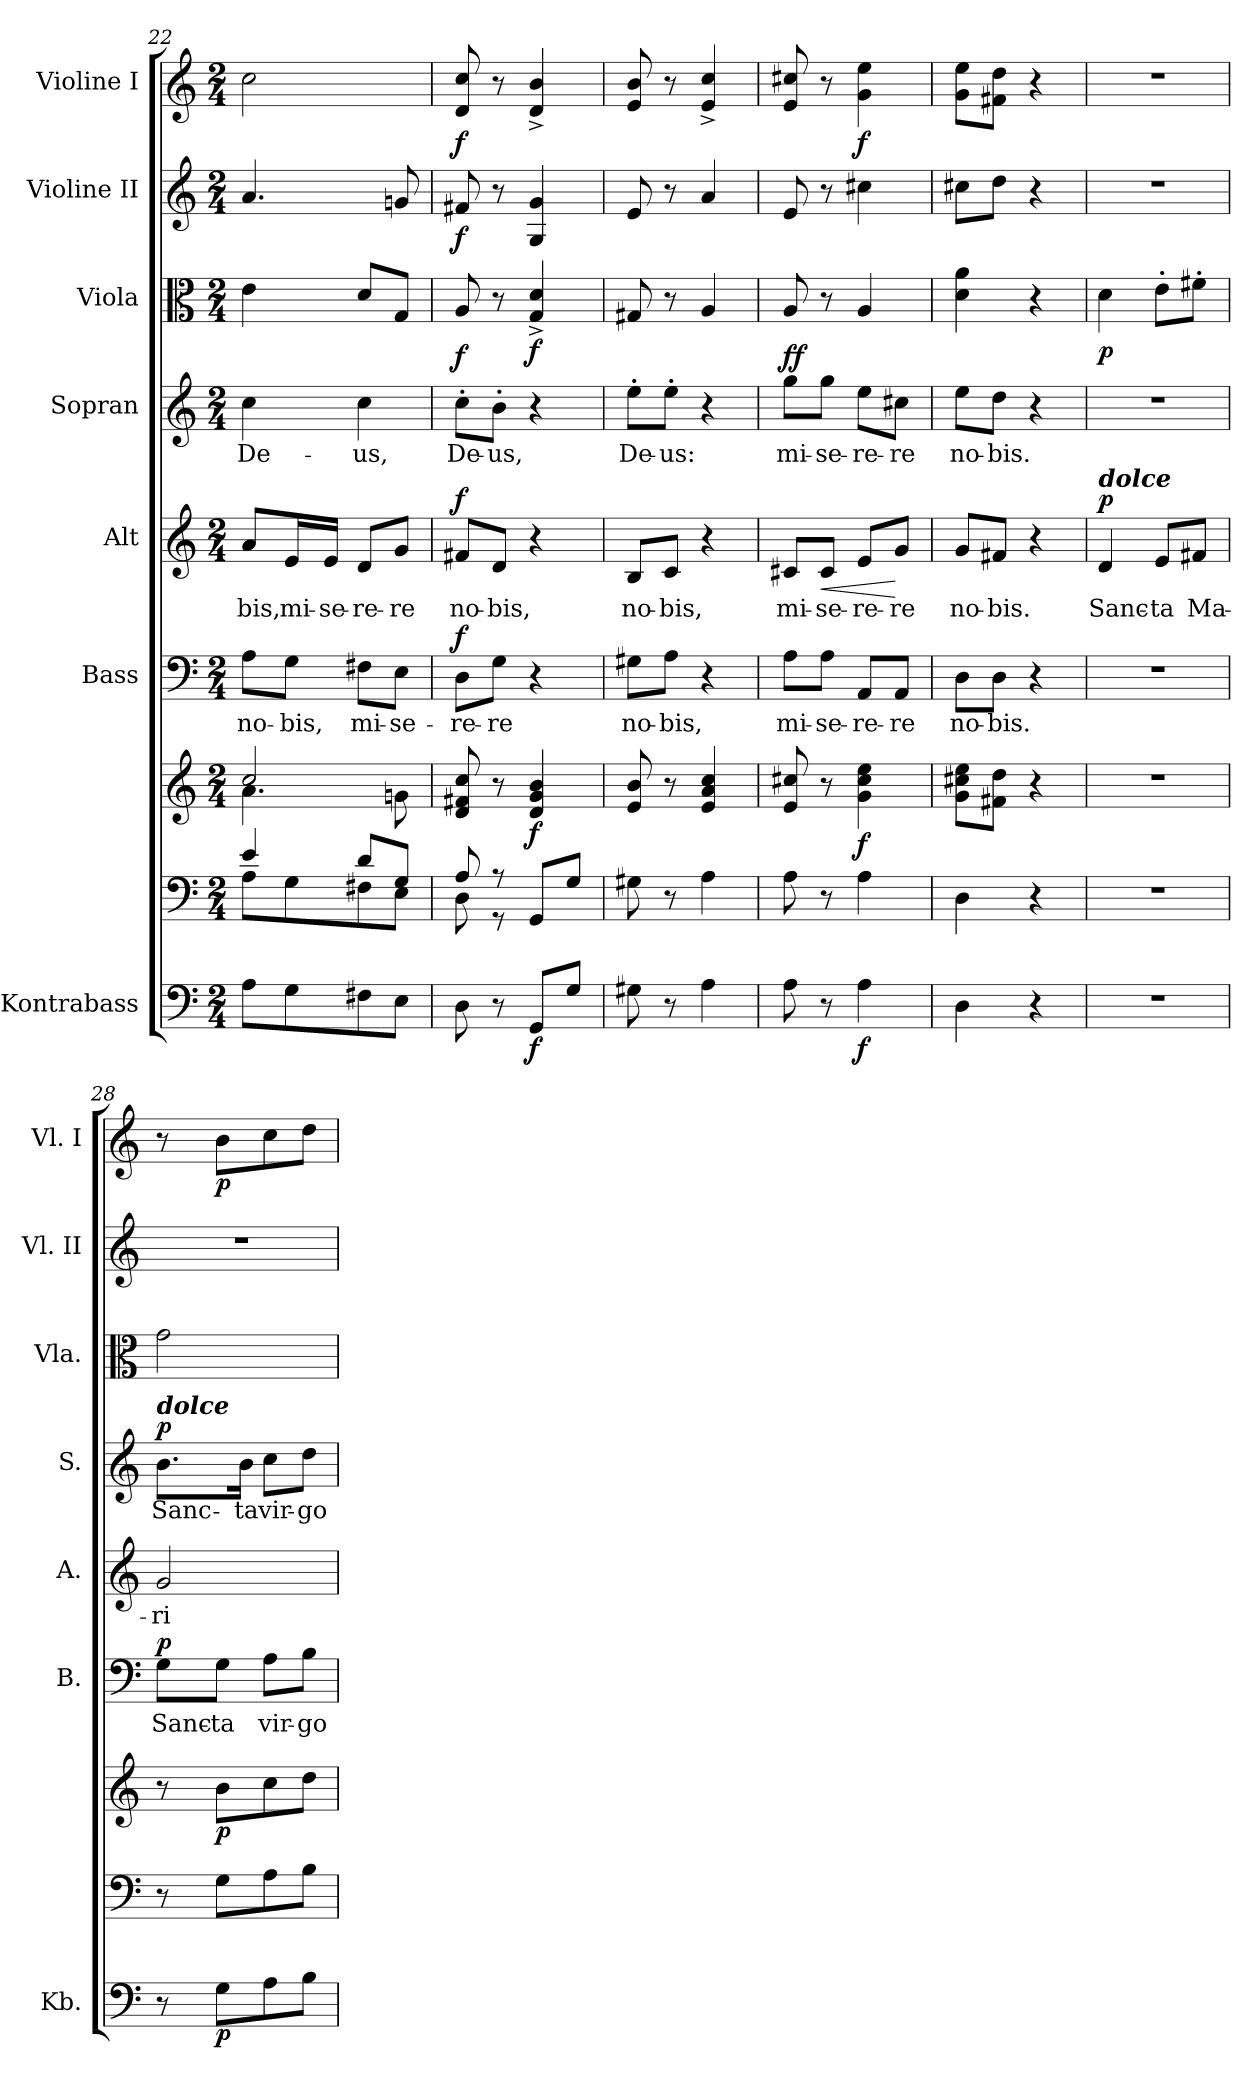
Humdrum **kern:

**kern	**dynam	**kern	**kern	**dynam	**kern	**text	**dynam	**kern	**text	**dynam	**kern	**text	**dynam	**kern	**dynam	**kern	**dynam	**kern	**dynam
*part8	*part8	*part7	*part7	*part7	*part6	*part6	*part6	*part5	*part5	*part5	*part4	*part4	*part4	*part3	*part3	*part2	*part2	*part1	*part1
*staff9	*staff9	*staff8	*staff7	*staff7/8	*staff6	*staff6	*staff6	*staff5	*staff5	*staff5	*staff4	*staff4	*staff4	*staff3	*staff3	*staff2	*staff2	*staff1	*staff1
*I"Kontrabass	*	*	*	*	*I"Bass	*	*	*I"Alt	*	*	*I"Sopran	*	*	*I"Viola	*	*I"Violine II	*	*I"Violine I	*
*I'Kb.	*	*	*	*	*I'B.	*	*	*I'A.	*	*	*I'S.	*	*	*I'Vla.	*	*I'Vl. II	*	*I'Vl. I	*
*clefF4	*	*clefF4	*clefG2	*	*clefF4	*	*	*clefG2	*	*	*clefG2	*	*	*clefC3	*	*clefG2	*	*clefG2	*
*ITrd7c12	*	*	*	*	*	*	*	*	*	*	*	*	*	*	*	*	*	*	*
*k[]	*	*k[]	*k[]	*	*k[]	*	*	*k[]	*	*	*k[]	*	*	*k[]	*	*k[]	*	*k[]	*
*C:	*	*C:	*C:	*	*C:	*	*	*C:	*	*	*C:	*	*	*C:	*	*C:	*	*C:	*
*M2/4	*	*M2/4	*M2/4	*	*M2/4	*	*	*M2/4	*	*	*M2/4	*	*	*M2/4	*	*M2/4	*	*M2/4	*
=22	=22	=22	=22	=22	=22	=22	=22	=22	=22	=22	=22	=22	=22	=22	=22	=22	=22	=22	=22
*	*	*^	*^	*	*	*	*	*	*	*	*	*	*	*	*	*	*	*	*
!	!	!	!	!	!	!	!	!LO:LY:b	!	!	!LO:LY:b	!	!	!LO:LY:b	!	!	!	!	!	!	!
8AA\L	.	4e/	8A\L	2cc/	4.a\	.	8A\L	no-	.	8a/L	-bis,	.	4cc\	De-	.	4e\	.	4.a/	.	2cc\	.
!	!	!	!	!	!	!	!	!LO:LY:b	!	!	!LO:LY:b	!	!	!	!	!	!	!	!	!	!
8GG\	.	.	8G\	.	.	.	8G\J	-bis,	.	16e/L	mi-	.	.	.	.	.	.	.	.	.	.
!	!	!	!	!	!	!	!	!	!	!	!LO:LY:b	!	!	!	!	!	!	!	!	!	!
.	.	.	.	.	.	.	.	.	.	16e/JJ	-se-	.	.	.	.	.	.	.	.	.	.
!	!	!	!	!	!	!	!	!LO:LY:b	!	!	!LO:LY:b	!	!	!LO:LY:b	!	!	!	!	!	!	!
8FF#X\	.	8d/L	8F#X\	.	.	.	8F#X\L	mi-	.	8d/L	-re-	.	4cc\	-us,	.	8d/L	.	.	.	.	.
!	!	!	!	!	!	!	!	!LO:LY:b	!	!	!LO:LY:b	!	!	!	!	!	!	!	!	!	!
8EE\J	.	8G/J	8E\J	.	8gn\	.	8E\J	-se-	.	8g/J	-re	.	.	.	.	8G/J	.	8gn/	.	.	.
=23	=23	=23	=23	=23	=23	=23	=23	=23	=23	=23	=23	=23	=23	=23	=23	=23	=23	=23	=23	=23	=23
!	!	!	!	!	!	!	!	!LO:LY:b	!LO:DY:a	!	!LO:LY:b	!LO:DY:a	!	!LO:LY:b	!LO:DY:a	!	!	!	!LO:DY:b	!	!LO:DY:b
*	*	*	*	*v	*v	*	*	*	*	*	*	*	*	*	*	*	*	*	*	*	*
8DD\	.	8A/	8D\	8d/ 8f#X/ 8cc/	.	8D\L	-re-	f	8f#X/L	no-	f	8cc'>\L	De-	f	8A/	.	8f#X/	f	8d/ 8cc/	f
!	!	!	!	!	!	!	!LO:LY:b	!	!	!LO:LY:b	!	!	!LO:LY:b	!	!	!	!	!	!	!
8r	.	8r	8r	8r	.	8G\J	-re	.	8d/J	-bis,	.	8b'>\J	-us,	.	8r	.	8r	.	8r	.
!	!LO:DY:b	!	!	!	!LO:DY:b	!	!	!	!	!	!	!	!	!	!	!LO:DY:b	!	!	!	!
8GGG/L	f	4ryy	8GG/L	4d/ 4g/ 4b/	f	4r	.	.	4r	.	.	4r	.	.	4G/^< 4d/^<	f	4G/ 4g/	.	4d/^< 4b/^<	.
8GG/J	.	.	8G/J	.	.	.	.	.	.	.	.	.	.	.	.	.	.	.	.	.
=24	=24	=24	=24	=24	=24	=24	=24	=24	=24	=24	=24	=24	=24	=24	=24	=24	=24	=24	=24	=24
!	!	!	!	!	!	!	!LO:LY:b	!	!	!LO:LY:b	!	!	!LO:LY:b	!	!	!	!	!	!	!
*	*	*v	*v	*	*	*	*	*	*	*	*	*	*	*	*	*	*	*	*	*
8GG#X\	.	8G#X\	8e/ 8b/	.	8G#X\L	no-	.	8B/L	no-	.	8ee'>\L	De-	.	8G#X/	.	8e/	.	8e/ 8b/	.
!	!	!	!	!	!	!LO:LY:b	!	!	!LO:LY:b	!	!	!LO:LY:b	!	!	!	!	!	!	!
8r	.	8r	8r	.	8A\J	-bis,	.	8c/J	-bis,	.	8ee'>\J	-us:	.	8r	.	8r	.	8r	.
4AA\	.	4A\	4e/ 4a/ 4cc/	.	4r	.	.	4r	.	.	4r	.	.	4A/	.	4a/	.	4e/^< 4cc/^<	.
=25	=25	=25	=25	=25	=25	=25	=25	=25	=25	=25	=25	=25	=25	=25	=25	=25	=25	=25	=25
!	!	!	!	!	!	!LO:LY:b	!	!	!LO:LY:b	!	!	!LO:LY:b	!LO:DY:a	!	!	!	!	!	!
8AA\	.	8A\	8e/ 8cc#X/	.	8A\L	mi-	.	8c#X/L	mi-	.	8gg\L	mi-	ff	8A/	.	8e/	.	8e/ 8cc#X/	.
!	!	!	!	!	!	!LO:LY:b	!	!	!LO:LY:b	!LO:HP:b	!	!LO:LY:b	!	!	!	!	!	!	!
8r	.	8r	8r	.	8A\J	-se-	.	8c#/J	-se-	<	8gg\J	-se-	.	8r	.	8r	.	8r	.
!	!LO:DY:b	!	!	!LO:DY:b	!	!LO:LY:b	!	!	!LO:LY:b	!	!	!LO:LY:b	!	!	!	!	!	!	!LO:DY:b
4AA\	f	4A\	4g\ 4cc#\ 4ee\	f	8AA/L	-re-	.	8e/L	-re-	.	8ee\L	-re-	.	4A/	.	4cc#X\	.	4g\ 4ee\	f
!	!	!	!	!	!	!LO:LY:b	!	!	!LO:LY:b	!	!	!LO:LY:b	!	!	!	!	!	!	!
.	.	.	.	.	8AA/J	-re	.	8g/J	-re	[	8cc#X\J	-re	.	.	.	.	.	.	.
=26	=26	=26	=26	=26	=26	=26	=26	=26	=26	=26	=26	=26	=26	=26	=26	=26	=26	=26	=26
!	!	!	!	!	!	!LO:LY:b	!	!	!LO:LY:b	!	!	!LO:LY:b	!	!	!	!	!	!	!
4DD\	.	4D\	8g\ 8cc#X\ 8ee\L	.	8D\L	no-	.	8g/L	no-	.	8ee\L	no-	.	4d\ 4a\	.	8cc#X\L	.	8g\ 8ee\L	.
!	!	!	!	!	!	!LO:LY:b	!	!	!LO:LY:b	!	!	!LO:LY:b	!	!	!	!	!	!	!
.	.	.	8f#X\ 8dd\J	.	8D\J	-bis.	.	8f#X/J	-bis.	.	8dd\J	-bis.	.	.	.	8dd\J	.	8f#X\ 8dd\J	.
4r	.	4r	4r	.	4r	.	.	4r	.	.	4r	.	.	4r	.	4r	.	4r	.
!!LO:PB:g=z
=27	=27	=27	=27	=27	=27	=27	=27	=27	=27	=27	=27	=27	=27	=27	=27	=27	=27	=27	=27
!	!	!	!	!	!	!	!	!LO:TX:a:Bi:t=dolce	!	!	!	!	!	!	!	!	!	!	!
!	!	!	!	!	!	!	!	!	!LO:LY:b	!LO:DY:a	!	!	!	!	!LO:DY:b	!	!	!	!
2r	.	2r	2r	.	2r	.	.	4d/	Sanc-	p	2r	.	.	4d\	p	2r	.	2r	.
!	!	!	!	!	!	!	!	!	!LO:LY:b	!	!	!	!	!	!	!	!	!	!
.	.	.	.	.	.	.	.	8e/L	-ta	.	.	.	.	8e'>\L	.	.	.	.	.
!	!	!	!	!	!	!	!	!	!LO:LY:b	!	!	!	!	!	!	!	!	!	!
.	.	.	.	.	.	.	.	8f#X/J	Ma-	.	.	.	.	8f#X'>\J	.	.	.	.	.
=28	=28	=28	=28	=28	=28	=28	=28	=28	=28	=28	=28	=28	=28	=28	=28	=28	=28	=28	=28
!	!	!	!	!	!	!	!	!	!	!	!LO:TX:a:Bi:t=dolce	!	!	!	!	!	!	!	!
!	!	!	!	!	!	!LO:LY:b	!LO:DY:a	!	!LO:LY:b	!	!	!LO:LY:b	!LO:DY:a	!	!	!	!	!	!
8r	.	8r	8r	.	8G\L	Sanc-	p	2g/	-ri-	.	8.b\L	Sanc-	p	2g\	.	2r	.	8r	.
!	!LO:DY:b	!	!	!LO:DY:b	!	!LO:LY:b	!	!	!	!	!	!	!	!	!	!	!	!	!LO:DY:b
8GG\L	p	8G\L	8b\L	p	8G\J	-ta	.	.	.	.	.	.	.	.	.	.	.	8b\L	p
!	!	!	!	!	!	!	!	!	!	!	!	!LO:LY:b	!	!	!	!	!	!	!
.	.	.	.	.	.	.	.	.	.	.	16b\Jk	-ta	.	.	.	.	.	.	.
!	!	!	!	!	!	!LO:LY:b	!	!	!	!	!	!LO:LY:b	!	!	!	!	!	!	!
8AA\	.	8A\	8cc\	.	8A\L	vir-	.	.	.	.	8cc\L	vir-	.	.	.	.	.	8cc\	.
!	!	!	!	!	!	!LO:LY:b	!	!	!	!	!	!LO:LY:b	!	!	!	!	!	!	!
8BB\J	.	8B\J	8dd\J	.	8B\J	-go	.	.	.	.	8dd\J	-go	.	.	.	.	.	8dd\J	.
=	=	=	=	=	=	=	=	=	=	=	=	=	=	=	=	=	=	=	=
*-	*-	*-	*-	*-	*-	*-	*-	*-	*-	*-	*-	*-	*-	*-	*-	*-	*-	*-	*-
